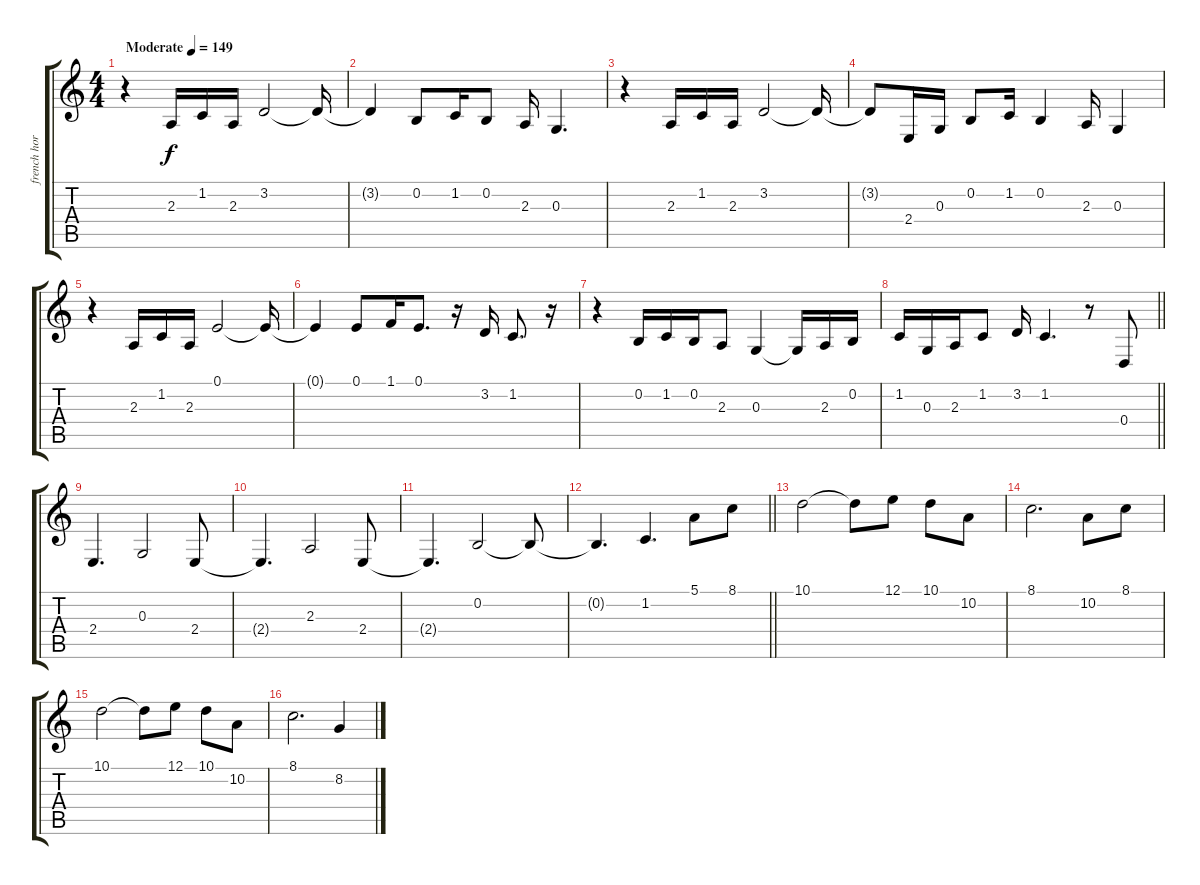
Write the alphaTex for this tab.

\track ("french horn" "french hor") {instrument frenchhorn}
\staff {score tabs}
\tuning (E4 B3 G3 D3 A2 E2) {hide}
\ts (4 4)
\tempo (149 "Moderate")
\clef g2
\ks c
r.4{dy f instrument frenchhorn} 2.3.16 1.2.16 2.3.16 3.2.2 3.2{t}.16 |
3.2{t}.4 0.2.8 1.2.16 0.2.8 2.3.16 0.3.4{d} |
r.4 2.3.16 1.2.16 2.3.16 3.2.2 3.2{t}.16 |
3.2{t}.8 2.4.16 0.3.16 0.2.8 1.2.16 0.2.4 2.3.16 0.3.4 |
r.4 2.3.16 1.2.16 2.3.16 0.1.2 0.1{t}.16 |
0.1{t}.4 0.1.8 1.1.16 0.1.8{d} r.16 3.2.16 1.2.8{d} r.16 |
r.4 0.2.16 1.2.16 0.2.16 2.3.8 0.3.4 0.3{t}.16 2.3.16 0.2.16 |
\barLineRight lightlight
1.2.16 0.3.16 2.3.16 1.2.8 3.2.16 1.2.4{d} r.8 0.4.8 |
2.4.4{d} 0.3.2 2.4.8 |
2.4{t}.4{d} 2.3.2 2.4.8 |
2.4{t}.4{d} 0.2.2 0.2{t}.8 |
\barLineRight lightlight
0.2{t}.4{d} 1.2.4{d} 5.1.8 8.1.8 |
\section ("" "")
10.1.2 10.1{t}.8 12.1.8 10.1.8 10.2.8 |
8.1.2{d} 10.2.8 8.1.8 |
10.1.2 10.1{t}.8 12.1.8 10.1.8 10.2.8 |
8.1.2{d} 8.2.4
